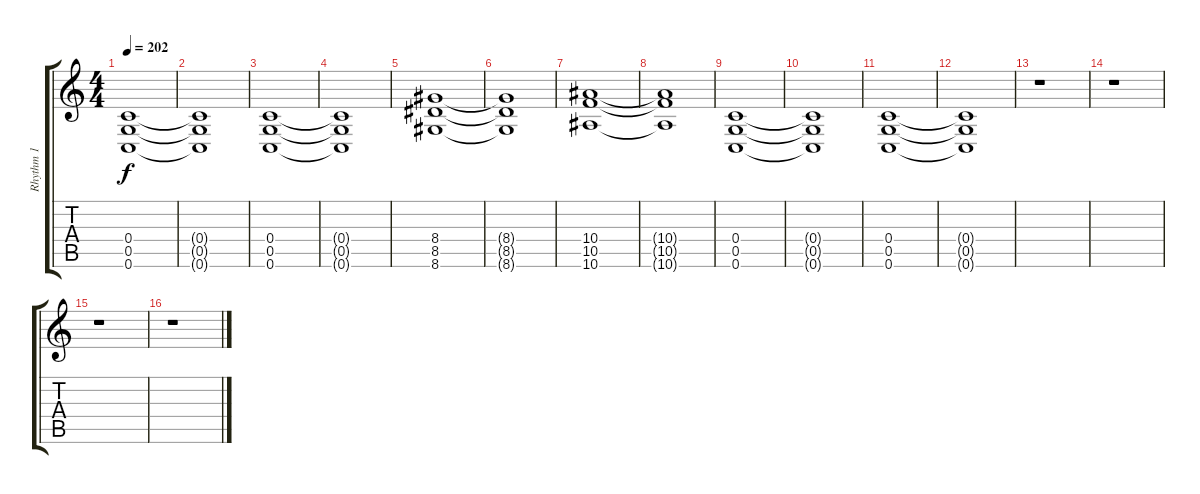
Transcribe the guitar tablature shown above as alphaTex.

\track ("Rhythm 1" "Rhythm 1") {instrument distortionguitar}
\staff {score tabs}
\tuning (D4 A3 F3 C3 G2 C2) {hide}
\ts (4 4)
\tempo 202
\clef g2
\ks c
(0.4 0.5 0.6).1{dy f} |
(0.4{t} 0.5{t} 0.6{t}).1 |
(0.4 0.5 0.6).1 |
(0.4{t} 0.5{t} 0.6{t}).1 |
(8.4 8.5 8.6).1 |
(8.4{t} 8.5{t} 8.6{t}).1 |
(10.4 10.5 10.6).1 |
(10.4{t} 10.5{t} 10.6{t}).1 |
(0.4 0.5 0.6).1 |
(0.4{t} 0.5{t} 0.6{t}).1 |
(0.4 0.5 0.6).1 |
(0.4{t} 0.5{t} 0.6{t}).1 |
r.1 |
r.1 |
r.1 |
r.1
